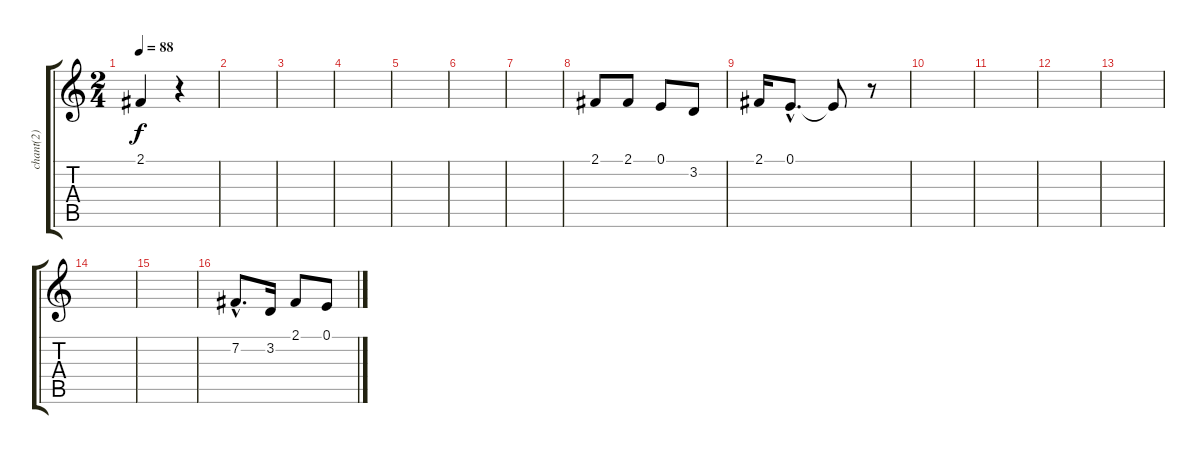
\track ("chant(2)" "chant(2)") {instrument electricgrandpiano}
\staff {score tabs}
\tuning (E4 B3 G3 D3 A2 E2) {hide}
\ts (2 4)
\tempo 88
\clef g2
\ks c
2.1{t}.4{dy f} r.4 |
|
|
|
|
|
|
2.1.8 2.1.8 0.1.8 3.2.8 |
2.1.16 0.1{hac}.8{d} 0.1{t}.8 r.8 |
|
|
|
|
|
|
7.2{hac}.8{d} 3.2.16 2.1.8 0.1.8
